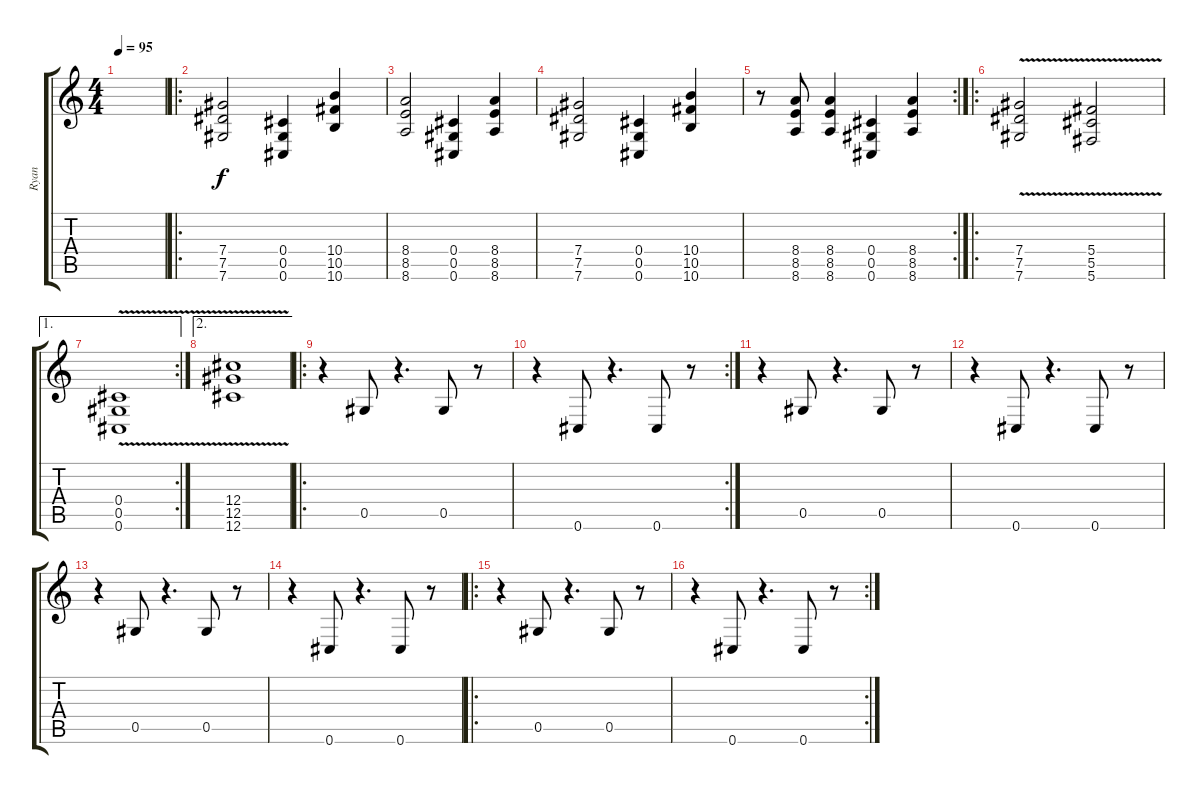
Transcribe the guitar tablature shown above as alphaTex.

\track ("Ryan" "Ryan") {instrument distortionguitar}
\staff {score tabs}
\tuning (Eb4 Bb3 Gb3 Db3 Ab2 Db2) {hide}
\ts (4 4)
\tempo 95
\clef g2
\ks c
|
\ro
(7.4 7.5 7.6).2 (0.4 0.5 0.6).4 (10.4 10.5 10.6).4 |
(8.4 8.5 8.6).2 (0.4 0.5 0.6).4 (8.4 8.5 8.6).4 |
(7.4 7.5 7.6).2 (0.4 0.5 0.6).4 (10.4 10.5 10.6).4 |
\rc 2
r.8 (8.4 8.5 8.6).8 (8.4 8.5 8.6).4 (0.4 0.5 0.6).4 (8.4 8.5 8.6).4 |
\ro
(7.4{v} 7.5{v} 7.6{v}).2 (5.4{v} 5.5{v} 5.6{v}).2 |
\ae 1
\rc 2
(0.4{v} 0.5{v} 0.6{v}).1 |
\ae 2
(12.4{v} 12.5{v} 12.6{v}).1 |
\ro
r.4{instrument electricguitarclean} 0.5.8 r.4{d} 0.5.8 r.8 |
\rc 2
r.4 0.6.8 r.4{d} 0.6.8 r.8 |
r.4 0.5.8 r.4{d} 0.5.8 r.8 |
r.4 0.6.8 r.4{d} 0.6.8 r.8 |
r.4 0.5.8 r.4{d} 0.5.8 r.8 |
r.4 0.6.8 r.4{d} 0.6.8 r.8 |
\ro
r.4 0.5.8 r.4{d} 0.5.8 r.8 |
\rc 2
r.4 0.6.8 r.4{d} 0.6.8 r.8
